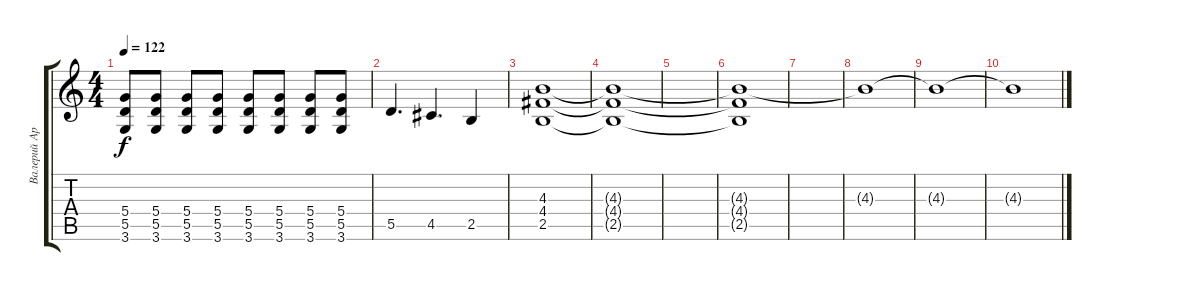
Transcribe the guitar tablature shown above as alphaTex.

\track ("Валерий Аркадин" "Валерий Ар") {instrument electricguitarjazz}
\staff {score tabs}
\tuning (E4 B3 G3 D3 A2 E2) {hide}
\ts (4 4)
\tempo 122
\clef g2
\ks c
(5.4 5.5 3.6).8{dy f} (5.4 5.5 3.6).8 (5.4 5.5 3.6).8 (5.4 5.5 3.6).8 (5.4 5.5 3.6).8 (5.4 5.5 3.6).8 (5.4 5.5 3.6).8 (5.4 5.5 3.6).8 |
5.5.4{d} 4.5.4{d} 2.5.4 |
(4.3 4.4 2.5).1 |
(4.3{t} 4.4{t} 2.5{t}).1 |
|
(4.3{t} 4.4{t} 2.5{t}).1 |
|
4.3{t}.1 |
4.3{t}.1 |
4.3{t}.1
